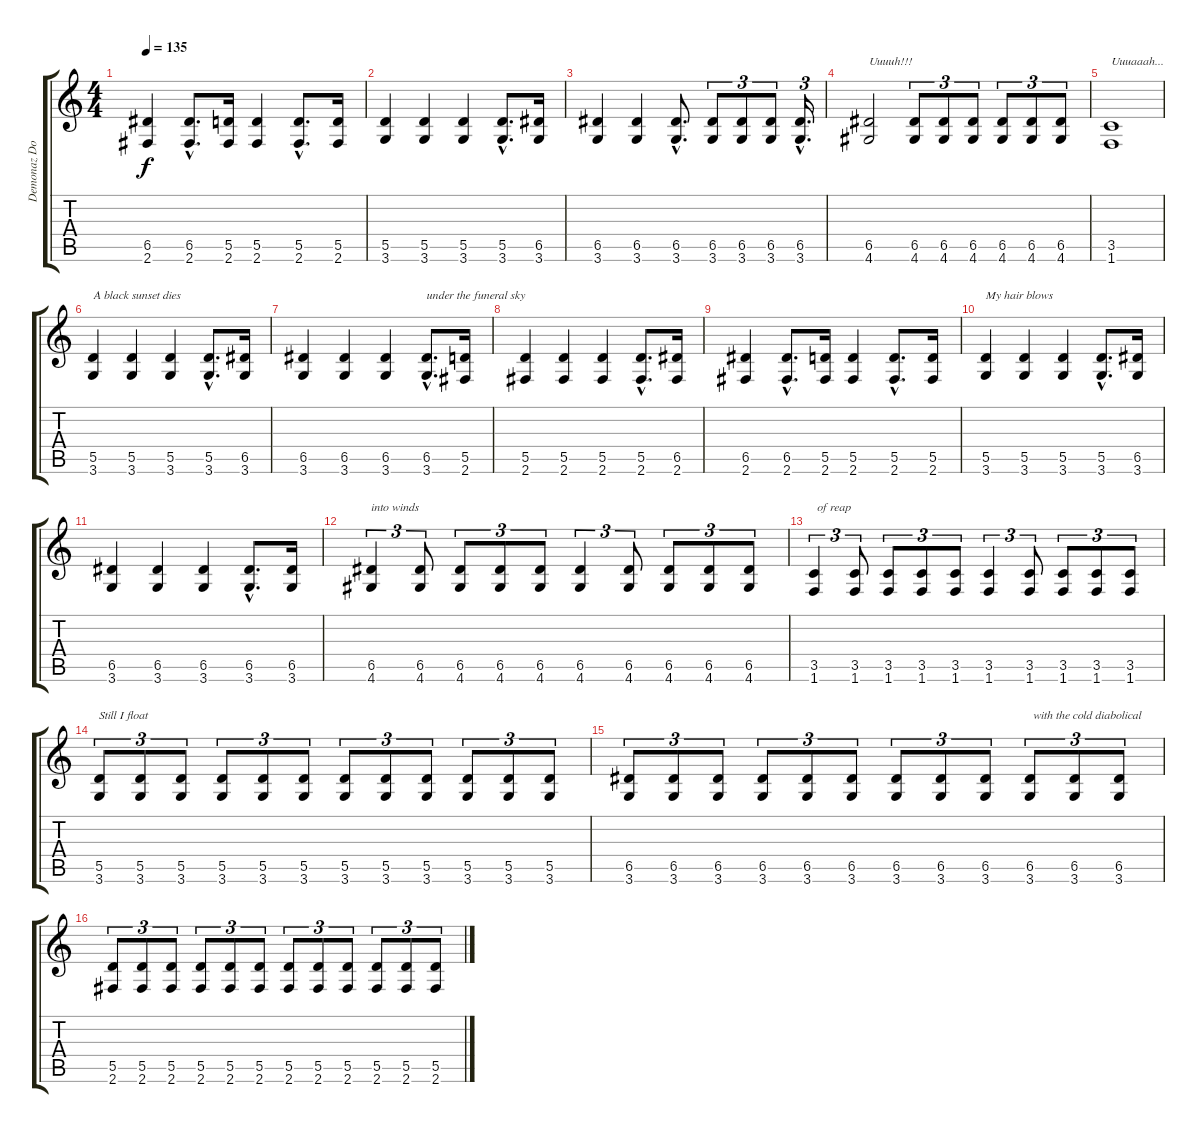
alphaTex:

\track ("Demonaz Doom Occulta" "Demonaz Do") {instrument distortionguitar}
\staff {score tabs}
\tuning (E4 B3 G3 D3 A2 E2) {hide}
\ts (4 4)
\tempo 135
\clef g2
\ks c
(6.5 2.6).4{dy f} (6.5{hac} 2.6{hac}).8{d} (5.5 2.6).16 (5.5 2.6).4 (5.5{hac} 2.6{hac}).8{d} (5.5 2.6).16 |
(5.5 3.6).4 (5.5 3.6).4 (5.5 3.6).4 (5.5{hac} 3.6{hac}).8{d} (6.5 3.6).16 |
(6.5 3.6).4 (6.5 3.6).4 (6.5{hac} 3.6{hac}).8{d} (6.5 3.6).8{tu (3 2)} (6.5 3.6).8{tu (3 2)} (6.5 3.6).8{tu (3 2)} (6.5{hac} 3.6{hac}).16{d tu (3 2)} |
(6.5 4.6).2{txt "Uuuuh!!!"} (6.5 4.6).8{tu (3 2)} (6.5 4.6).8{tu (3 2)} (6.5 4.6).8{tu (3 2)} (6.5 4.6).8{tu (3 2)} (6.5 4.6).8{tu (3 2)} (6.5 4.6).8{tu (3 2)} |
(3.5 1.6).1{txt "Uuuaaah..."} |
(5.5 3.6).4{txt "A black sunset dies "} (5.5 3.6).4 (5.5 3.6).4 (5.5{hac} 3.6{hac}).8{d} (6.5 3.6).16 |
(6.5 3.6).4 (6.5 3.6).4 (6.5 3.6).4 (6.5{hac} 3.6{hac}).8{d txt "under the funeral sky"} (5.5 2.6).16 |
(5.5 2.6).4 (5.5 2.6).4 (5.5 2.6).4 (5.5{hac} 2.6{hac}).8{d} (6.5 2.6).16 |
(6.5 2.6).4 (6.5{hac} 2.6{hac}).8{d} (5.5 2.6).16 (5.5 2.6).4 (5.5{hac} 2.6{hac}).8{d} (5.5 2.6).16 |
(5.5 3.6).4{txt "My hair blows"} (5.5 3.6).4 (5.5 3.6).4 (5.5{hac} 3.6{hac}).8{d} (6.5 3.6).16 |
(6.5 3.6).4 (6.5 3.6).4 (6.5 3.6).4 (6.5{hac} 3.6{hac}).8{d} (6.5 3.6).16 |
(6.5 4.6).4{tu (3 2) txt "into winds"} (6.5 4.6).8{tu (3 2)} (6.5 4.6).8{tu (3 2)} (6.5 4.6).8{tu (3 2)} (6.5 4.6).8{tu (3 2)} (6.5 4.6).4{tu (3 2)} (6.5 4.6).8{tu (3 2)} (6.5 4.6).8{tu (3 2)} (6.5 4.6).8{tu (3 2)} (6.5 4.6).8{tu (3 2)} |
(3.5 1.6).4{tu (3 2) txt " of reap"} (3.5 1.6).8{tu (3 2)} (3.5 1.6).8{tu (3 2)} (3.5 1.6).8{tu (3 2)} (3.5 1.6).8{tu (3 2)} (3.5 1.6).4{tu (3 2)} (3.5 1.6).8{tu (3 2)} (3.5 1.6).8{tu (3 2)} (3.5 1.6).8{tu (3 2)} (3.5 1.6).8{tu (3 2)} |
(5.5 3.6).8{tu (3 2) txt "Still I float"} (5.5 3.6).8{tu (3 2)} (5.5 3.6).8{tu (3 2)} (5.5 3.6).8{tu (3 2)} (5.5 3.6).8{tu (3 2)} (5.5 3.6).8{tu (3 2)} (5.5 3.6).8{tu (3 2)} (5.5 3.6).8{tu (3 2)} (5.5 3.6).8{tu (3 2)} (5.5 3.6).8{tu (3 2)} (5.5 3.6).8{tu (3 2)} (5.5 3.6).8{tu (3 2)} |
(6.5 3.6).8{tu (3 2)} (6.5 3.6).8{tu (3 2)} (6.5 3.6).8{tu (3 2)} (6.5 3.6).8{tu (3 2)} (6.5 3.6).8{tu (3 2)} (6.5 3.6).8{tu (3 2)} (6.5 3.6).8{tu (3 2)} (6.5 3.6).8{tu (3 2)} (6.5 3.6).8{tu (3 2)} (6.5 3.6).8{tu (3 2) txt " with the cold diabolical "} (6.5 3.6).8{tu (3 2)} (6.5 3.6).8{tu (3 2)} |
(5.5 2.6).8{tu (3 2)} (5.5 2.6).8{tu (3 2)} (5.5 2.6).8{tu (3 2)} (5.5 2.6).8{tu (3 2)} (5.5 2.6).8{tu (3 2)} (5.5 2.6).8{tu (3 2)} (5.5 2.6).8{tu (3 2)} (5.5 2.6).8{tu (3 2)} (5.5 2.6).8{tu (3 2)} (5.5 2.6).8{tu (3 2)} (5.5 2.6).8{tu (3 2)} (5.5 2.6).8{tu (3 2)}
